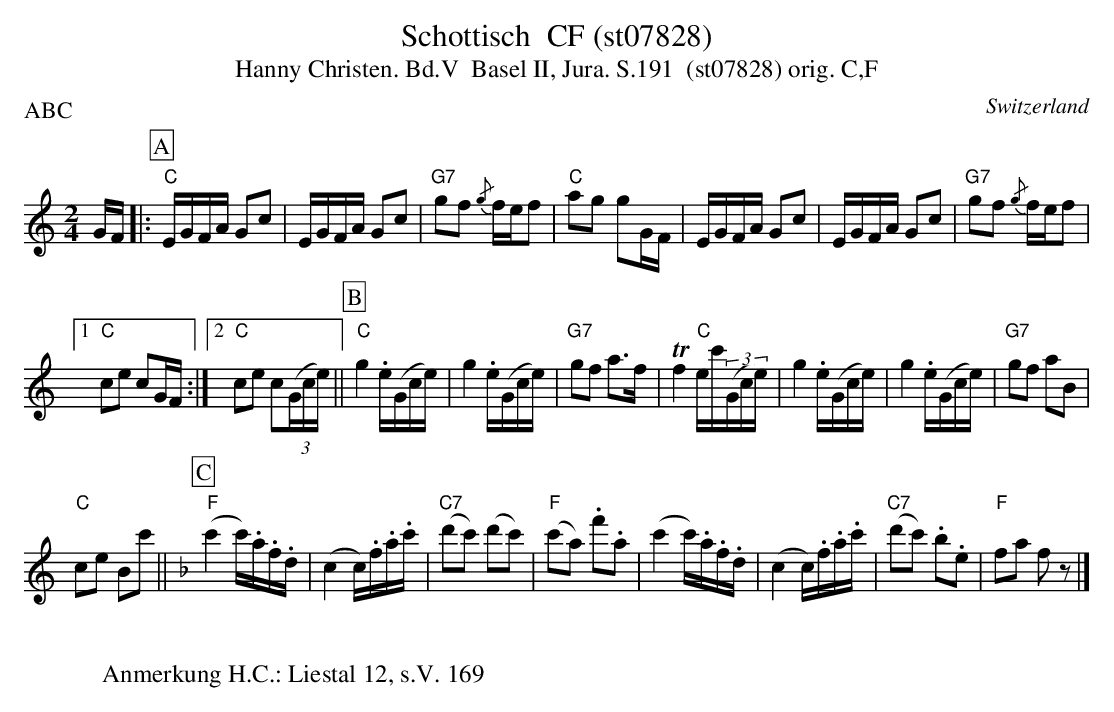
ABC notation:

X:1
T:Schottisch  CF (st07828)
T:Hanny Christen. Bd.V  Basel II, Jura. S.191  (st07828) orig. C,F
P:ABC
M:2/4
L:1/16
O:Switzerland
K:C major
GF |: [P:A]  "C"EGFA G2c2 | EGFA G2c2 | "G7"g2f2 {/g}fef2 | "C"a2g2 g2GF | EGFA G2c2 | EGFA G2c2 | "G7"g2f2 {/g}fef2 |1
"C"c2e2 c2GF :|2 "C"c2e2 c2((3Gce) ||  [P:B] "C"g4 .e(Gce) | g4.e(Gce) |  "G7"g2f2 a3f | Tf4 "C"ec'((3Gce) | g4 .e(Gce) | g4.e(Gce) |  "G7"g2f2 a2B2 |
"C"c2e2 B2c'2 || [K:F] [P:C] ("F"c'4c').a.f.d | (c4c).f.a.c' | ("C7"d'2c'2) (d'2c'2) | ("F"c'2a2)  .f'2.a2 | (c'4c').a.f.d | (c4c).f.a.c' | ("C7"d'2c'2) .b2.e2  |  "F"f2a2 f2z2 |]
W:
W:Anmerkung H.C.: Liestal 12, s.V. 169
